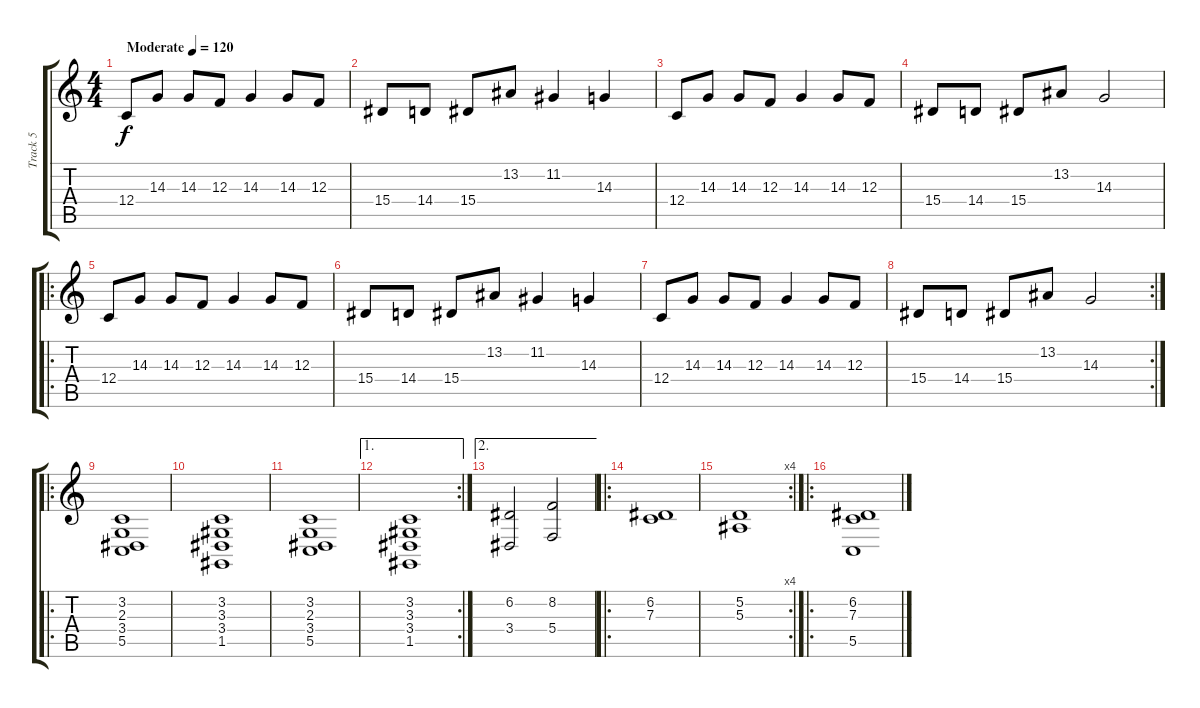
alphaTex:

\track ("Track 5" "Track 5") {instrument stringensemble1}
\staff {score tabs}
\tuning (D4 A3 F3 C3 G2 D2) {hide}
\ts (4 4)
\tempo (120 "Moderate")
\clef g2
\ks c
12.4.8{dy f instrument stringensemble1} 14.3.8 14.3.8 12.3.8 14.3.4 14.3.8 12.3.8 |
15.4.8 14.4.8 15.4.8 13.2.8 11.2.4 14.3.4 |
12.4.8 14.3.8 14.3.8 12.3.8 14.3.4 14.3.8 12.3.8 |
15.4.8 14.4.8 15.4.8 13.2.8 14.3.2 |
\ro
12.4.8 14.3.8 14.3.8 12.3.8 14.3.4 14.3.8 12.3.8 |
15.4.8 14.4.8 15.4.8 13.2.8 11.2.4 14.3.4 |
12.4.8 14.3.8 14.3.8 12.3.8 14.3.4 14.3.8 12.3.8 |
\rc 2
15.4.8 14.4.8 15.4.8 13.2.8 14.3.2 |
\ro
(3.2 2.3 3.4 5.5).1 |
(3.2 3.3 3.4 1.5).1 |
(3.2 2.3 3.4 5.5).1 |
\ae 1
\rc 2
(3.2 3.3 3.4 1.5).1 |
\ae 2
(6.2 3.4).2 (8.2 5.4).2 |
\ro
(6.2 7.3).1 |
\rc 4
(5.2 5.3).1 |
\ro
(6.2 7.3 5.5).1
